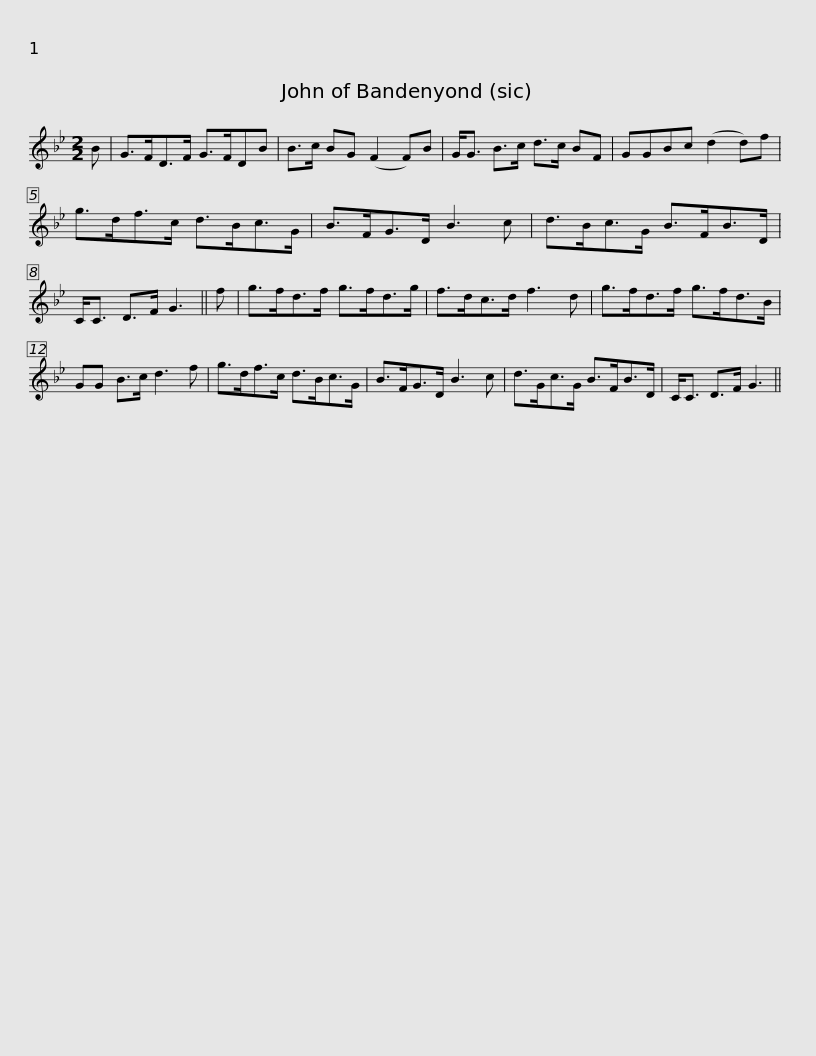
X:1
L:1/8
M:2/2
I:linebreak $
K:Gmin
V:1 treble
V:1
 B | G>FD>F G>FDB | B>c BG (F2 F)B | G<G B>c d>c BF | GGBc (d2 d)f | %5
 g>df>c d>Bc>G |$ B>FG>D B3 c | d>Bc>G B>FB>D | C<C D>F G3 || f | %10
 g>fd>f g>fd>g | f>dc>d f3 d |$ g>fd>f g>fd>B | GG B>c d3 f | g>df>c d>Bc>G | %15
 B>FG>D B3 c | d>Gc>G B>FB>D |$ C<C D>F G3 || %18
